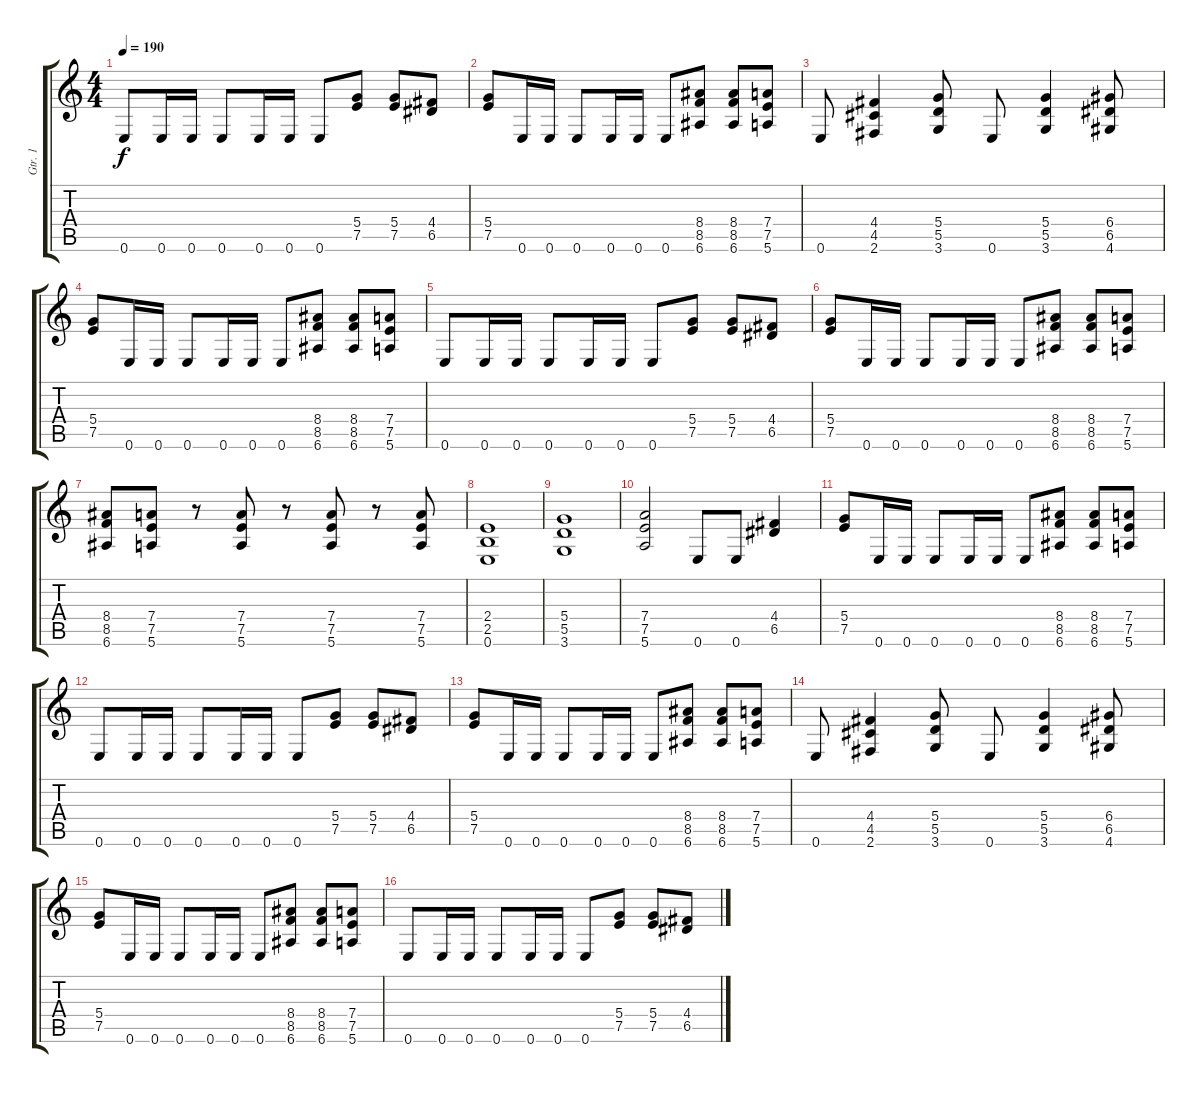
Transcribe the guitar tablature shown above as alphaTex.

\track ("Gtr. 1" "Gtr. 1") {instrument distortionguitar}
\staff {score tabs}
\tuning (E4 B3 G3 D3 A2 E2) {hide}
\ts (4 4)
\tempo 190
\clef g2
\ks c
0.6.8{dy f} 0.6.16 0.6.16 0.6.8 0.6.16 0.6.16 0.6.8 (5.4 7.5).8 (5.4 7.5).8 (4.4 6.5).8 |
(5.4 7.5).8 0.6.16 0.6.16 0.6.8 0.6.16 0.6.16 0.6.8 (8.4 8.5 6.6).8 (8.4 8.5 6.6).8 (7.4 7.5 5.6).8 |
0.6.8 (4.4 4.5 2.6).4 (5.4 5.5 3.6).8 0.6.8 (5.4 5.5 3.6).4 (6.4 6.5 4.6).8 |
(5.4 7.5).8 0.6.16 0.6.16 0.6.8 0.6.16 0.6.16 0.6.8 (8.4 8.5 6.6).8 (8.4 8.5 6.6).8 (7.4 7.5 5.6).8 |
0.6.8 0.6.16 0.6.16 0.6.8 0.6.16 0.6.16 0.6.8 (5.4 7.5).8 (5.4 7.5).8 (4.4 6.5).8 |
(5.4 7.5).8 0.6.16 0.6.16 0.6.8 0.6.16 0.6.16 0.6.8 (8.4 8.5 6.6).8 (8.4 8.5 6.6).8 (7.4 7.5 5.6).8 |
(8.4 8.5 6.6).8 (7.4 7.5 5.6).8 r.8 (7.4 7.5 5.6).8 r.8 (7.4 7.5 5.6).8 r.8 (7.4 7.5 5.6).8 |
(2.4 2.5 0.6).1 |
(5.4 5.5 3.6).1 |
(7.4 7.5 5.6).2 0.6.8 0.6.8 (4.4 6.5).4 |
(5.4 7.5).8 0.6.16 0.6.16 0.6.8 0.6.16 0.6.16 0.6.8 (8.4 8.5 6.6).8 (8.4 8.5 6.6).8 (7.4 7.5 5.6).8 |
0.6.8 0.6.16 0.6.16 0.6.8 0.6.16 0.6.16 0.6.8 (5.4 7.5).8 (5.4 7.5).8 (4.4 6.5).8 |
(5.4 7.5).8 0.6.16 0.6.16 0.6.8 0.6.16 0.6.16 0.6.8 (8.4 8.5 6.6).8 (8.4 8.5 6.6).8 (7.4 7.5 5.6).8 |
0.6.8 (4.4 4.5 2.6).4 (5.4 5.5 3.6).8 0.6.8 (5.4 5.5 3.6).4 (6.4 6.5 4.6).8 |
(5.4 7.5).8 0.6.16 0.6.16 0.6.8 0.6.16 0.6.16 0.6.8 (8.4 8.5 6.6).8 (8.4 8.5 6.6).8 (7.4 7.5 5.6).8 |
0.6.8 0.6.16 0.6.16 0.6.8 0.6.16 0.6.16 0.6.8 (5.4 7.5).8 (5.4 7.5).8 (4.4 6.5).8
